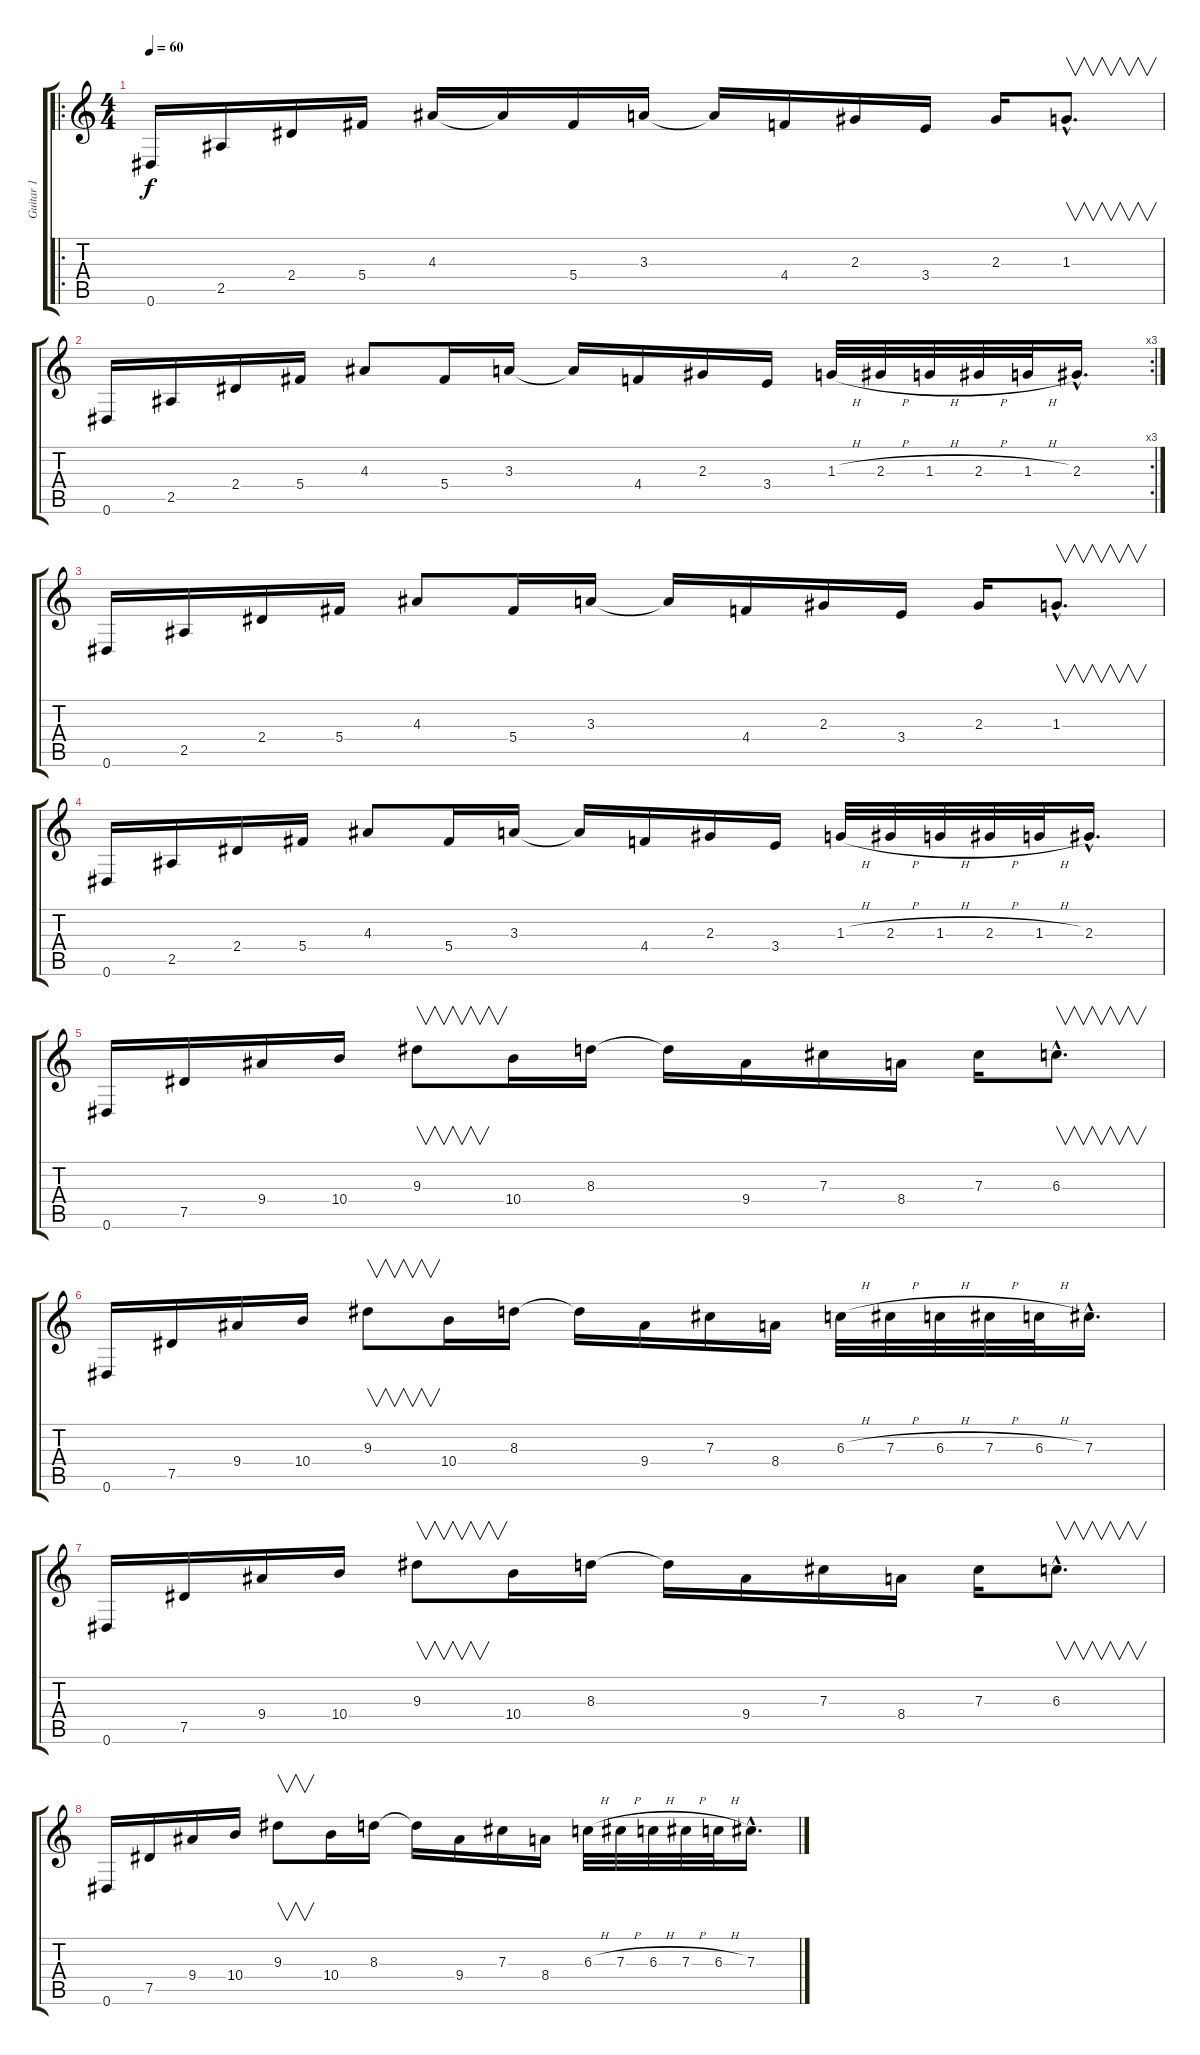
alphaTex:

\track ("Guitar 1" "Guitar 1") {instrument distortionguitar}
\staff {score tabs}
\tuning (Eb4 Bb3 Gb3 Db3 Ab2 Eb2) {hide}
\ro
\ts (4 4)
\tempo 60
\clef g2
\ks c
0.6.16{dy f} 2.5.16 2.4.16 5.4.16 4.3.16 4.3{t}.16 5.4.16 3.3.16 3.3{t}.16 4.4.16 2.3.16 3.4.16 2.3.16 1.3{hac}.8{v d} |
\rc 3
0.6.16 2.5.16 2.4.16 5.4.16 4.3.8 5.4.16 3.3.16 3.3{t}.16 4.4.16 2.3.16 3.4.16 1.3{h}.32 2.3{h}.32 1.3{h}.32 2.3{h}.32 1.3{h}.32 2.3{hac}.16{d} |
0.6.16 2.5.16 2.4.16 5.4.16 4.3.8 5.4.16 3.3.16 3.3{t}.16 4.4.16 2.3.16 3.4.16 2.3.16 1.3{hac}.8{v d} |
0.6.16 2.5.16 2.4.16 5.4.16 4.3.8 5.4.16 3.3.16 3.3{t}.16 4.4.16 2.3.16 3.4.16 1.3{h}.32 2.3{h}.32 1.3{h}.32 2.3{h}.32 1.3{h}.32 2.3{hac}.16{d} |
0.6.16 7.5.16 9.4.16 10.4.16 9.3.8{v} 10.4.16 8.3.16 8.3{t}.16 9.4.16 7.3.16 8.4.16 7.3.16 6.3{hac}.8{v d} |
0.6.16 7.5.16 9.4.16 10.4.16 9.3.8{v} 10.4.16 8.3.16 8.3{t}.16 9.4.16 7.3.16 8.4.16 6.3{h}.32 7.3{h}.32 6.3{h}.32 7.3{h}.32 6.3{h}.32 7.3{hac}.16{d} |
0.6.16 7.5.16 9.4.16 10.4.16 9.3.8{v} 10.4.16 8.3.16 8.3{t}.16 9.4.16 7.3.16 8.4.16 7.3.16 6.3{hac}.8{v d} |
0.6.16 7.5.16 9.4.16 10.4.16 9.3.8{v} 10.4.16 8.3.16 8.3{t}.16 9.4.16 7.3.16 8.4.16 6.3{h}.32 7.3{h}.32 6.3{h}.32 7.3{h}.32 6.3{h}.32 7.3{hac}.16{d}
